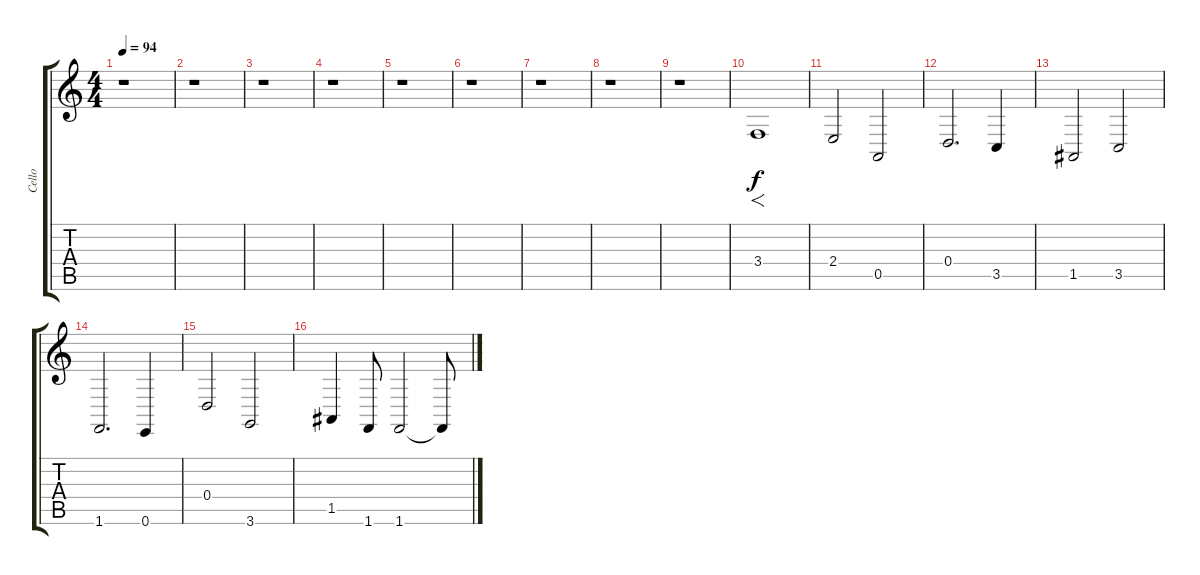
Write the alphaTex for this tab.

\track ("Cello" "Cello") {instrument cello}
\staff {score tabs}
\tuning (E4 B3 G3 D3 A2 E2) {hide}
\ts (4 4)
\tempo 94
\clef g2
\ks c
r.1{dy f instrument cello} |
r.1 |
r.1 |
r.1 |
r.1 |
r.1 |
r.1 |
r.1 |
r.1 |
3.4.1{f} |
2.4.2 0.5.2 |
0.4.2{d} 3.5.4 |
1.5.2 3.5.2 |
1.6.2{d} 0.6.4 |
0.4.2 3.6.2 |
1.5.4 1.6.8 1.6.2 1.6{t}.8
